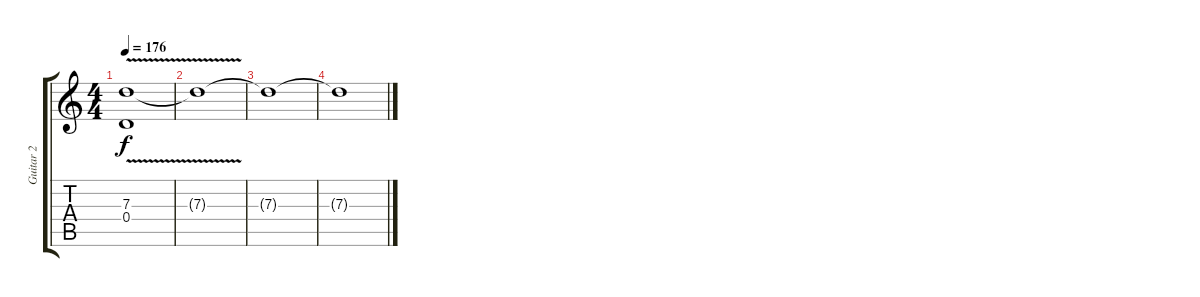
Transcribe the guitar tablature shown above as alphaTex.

\track ("Guitar 2" "Guitar 2") {instrument overdrivenguitar}
\staff {score tabs}
\tuning (E4 B3 G3 D3 A2 E2) {hide}
\ts (4 4)
\tempo 176
\clef g2
\ks c
(7.3{v} 0.4{v}).1{dy f volume 0} |
7.3{t}.1 |
7.3{t}.1 |
7.3{t}.1
